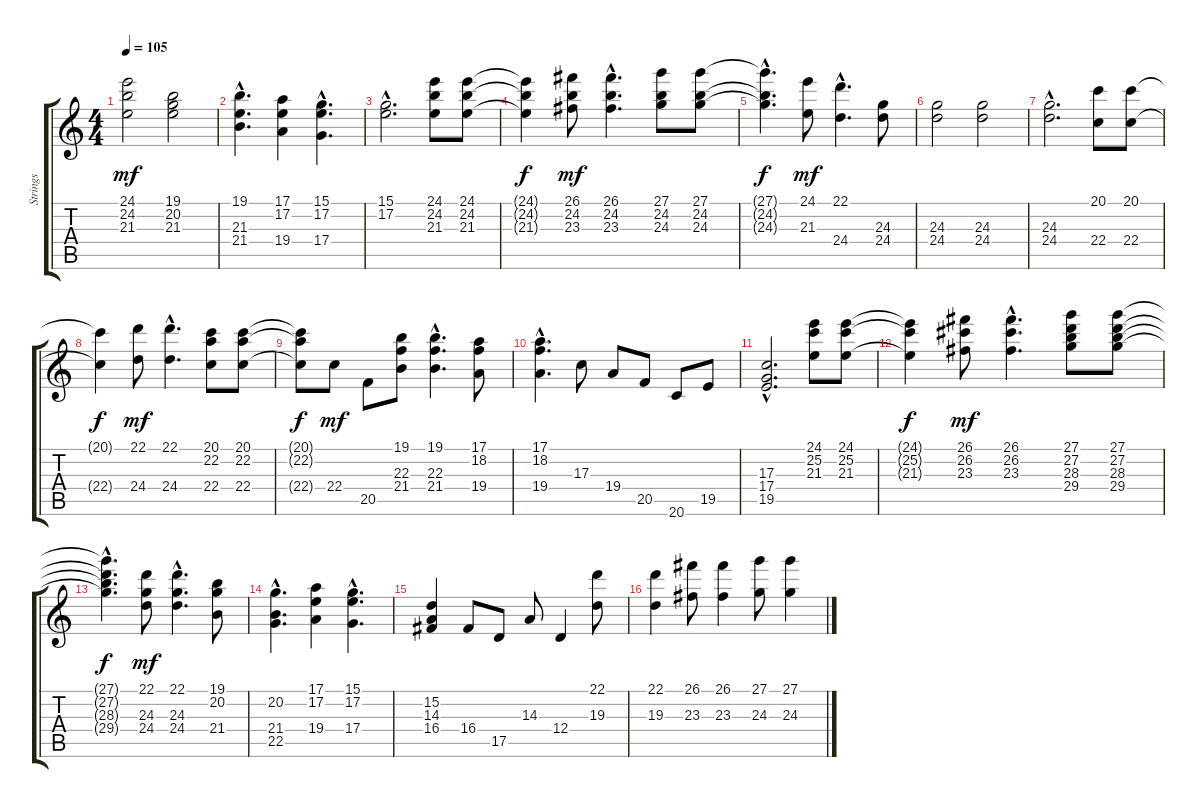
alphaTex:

\track ("Strings" "Strings") {instrument synthstrings1}
\staff {score tabs}
\tuning (E4 B3 G3 D3 A2 E2) {hide}
\ts (4 4)
\tempo 105
\clef g2
\ks c
(24.1 24.2 21.3).2{dy mf} (19.1 20.2 21.3).2 |
(19.1{hac} 21.3{hac} 21.4{hac}).4{d} (17.1 17.2 19.4).4 (15.1{hac} 17.2{hac} 17.4{hac}).4{d} |
(15.1{hac} 17.2{hac}).2{d} (24.1 24.2 21.3).8 (24.1 24.2 21.3).8 |
(24.1{t} 24.2{t} 21.3{t}).4{dy f} (26.1 24.2 23.3).8{dy mf} (26.1{hac} 24.2{hac} 23.3{hac}).4{d} (27.1 24.2 24.3).8 (27.1 24.2 24.3).8 |
(27.1{hac t} 24.2{hac t} 24.3{hac t}).4{d dy f} (24.1 21.3).8{dy mf} (22.1{hac} 24.4{hac}).4{d} (24.3 24.4).8 |
(24.3 24.4).2 (24.3 24.4).2 |
(24.3{hac} 24.4{hac}).2{d} (20.1 22.4).8 (20.1 22.4).8 |
(20.1{t} 22.4{t}).4{dy f} (22.1 24.4).8{dy mf} (22.1{hac} 24.4{hac}).4{d} (20.1 22.2 22.4).8 (20.1 22.2 22.4).8 |
(20.1{t} 22.2{t} 22.4{t}).8{dy f} 22.4.8{dy mf} 20.5.8 (19.1 22.3 21.4).8 (19.1{hac} 22.3{hac} 21.4{hac}).4{d} (17.1 18.2 19.4).8 |
(17.1{hac} 18.2{hac} 19.4{hac}).4{d} 17.3.8 19.4.8 20.5.8 20.6.8 19.5.8 |
(17.3{hac} 17.4{hac} 19.5{hac}).2{d} (24.1 25.2 21.3).8 (24.1 25.2 21.3).8 |
(24.1{t} 25.2{t} 21.3{t}).4{dy f} (26.1 26.2 23.3).8{dy mf} (26.1{hac} 26.2{hac} 23.3{hac}).4{d} (27.1 27.2 28.3 29.4).8 (27.1 27.2 28.3 29.4).8 |
(27.1{hac t} 27.2{hac t} 28.3{hac t} 29.4{hac t}).4{d dy f} (22.1 24.3 24.4).8{dy mf} (22.1{hac} 24.3{hac} 24.4{hac}).4{d} (19.1 20.2 21.4).8 |
(20.2{hac} 21.4{hac} 22.5{hac}).4{d} (17.1 17.2 19.4).4 (15.1{hac} 17.2{hac} 17.4{hac}).4{d} |
(15.2 14.3 16.4).4 16.4.8 17.5.8 14.3.8 12.4.4 (22.1 19.3).8 |
(22.1 19.3).4 (26.1 23.3).8 (26.1 23.3).4 (27.1 24.3).8 (27.1 24.3).4
